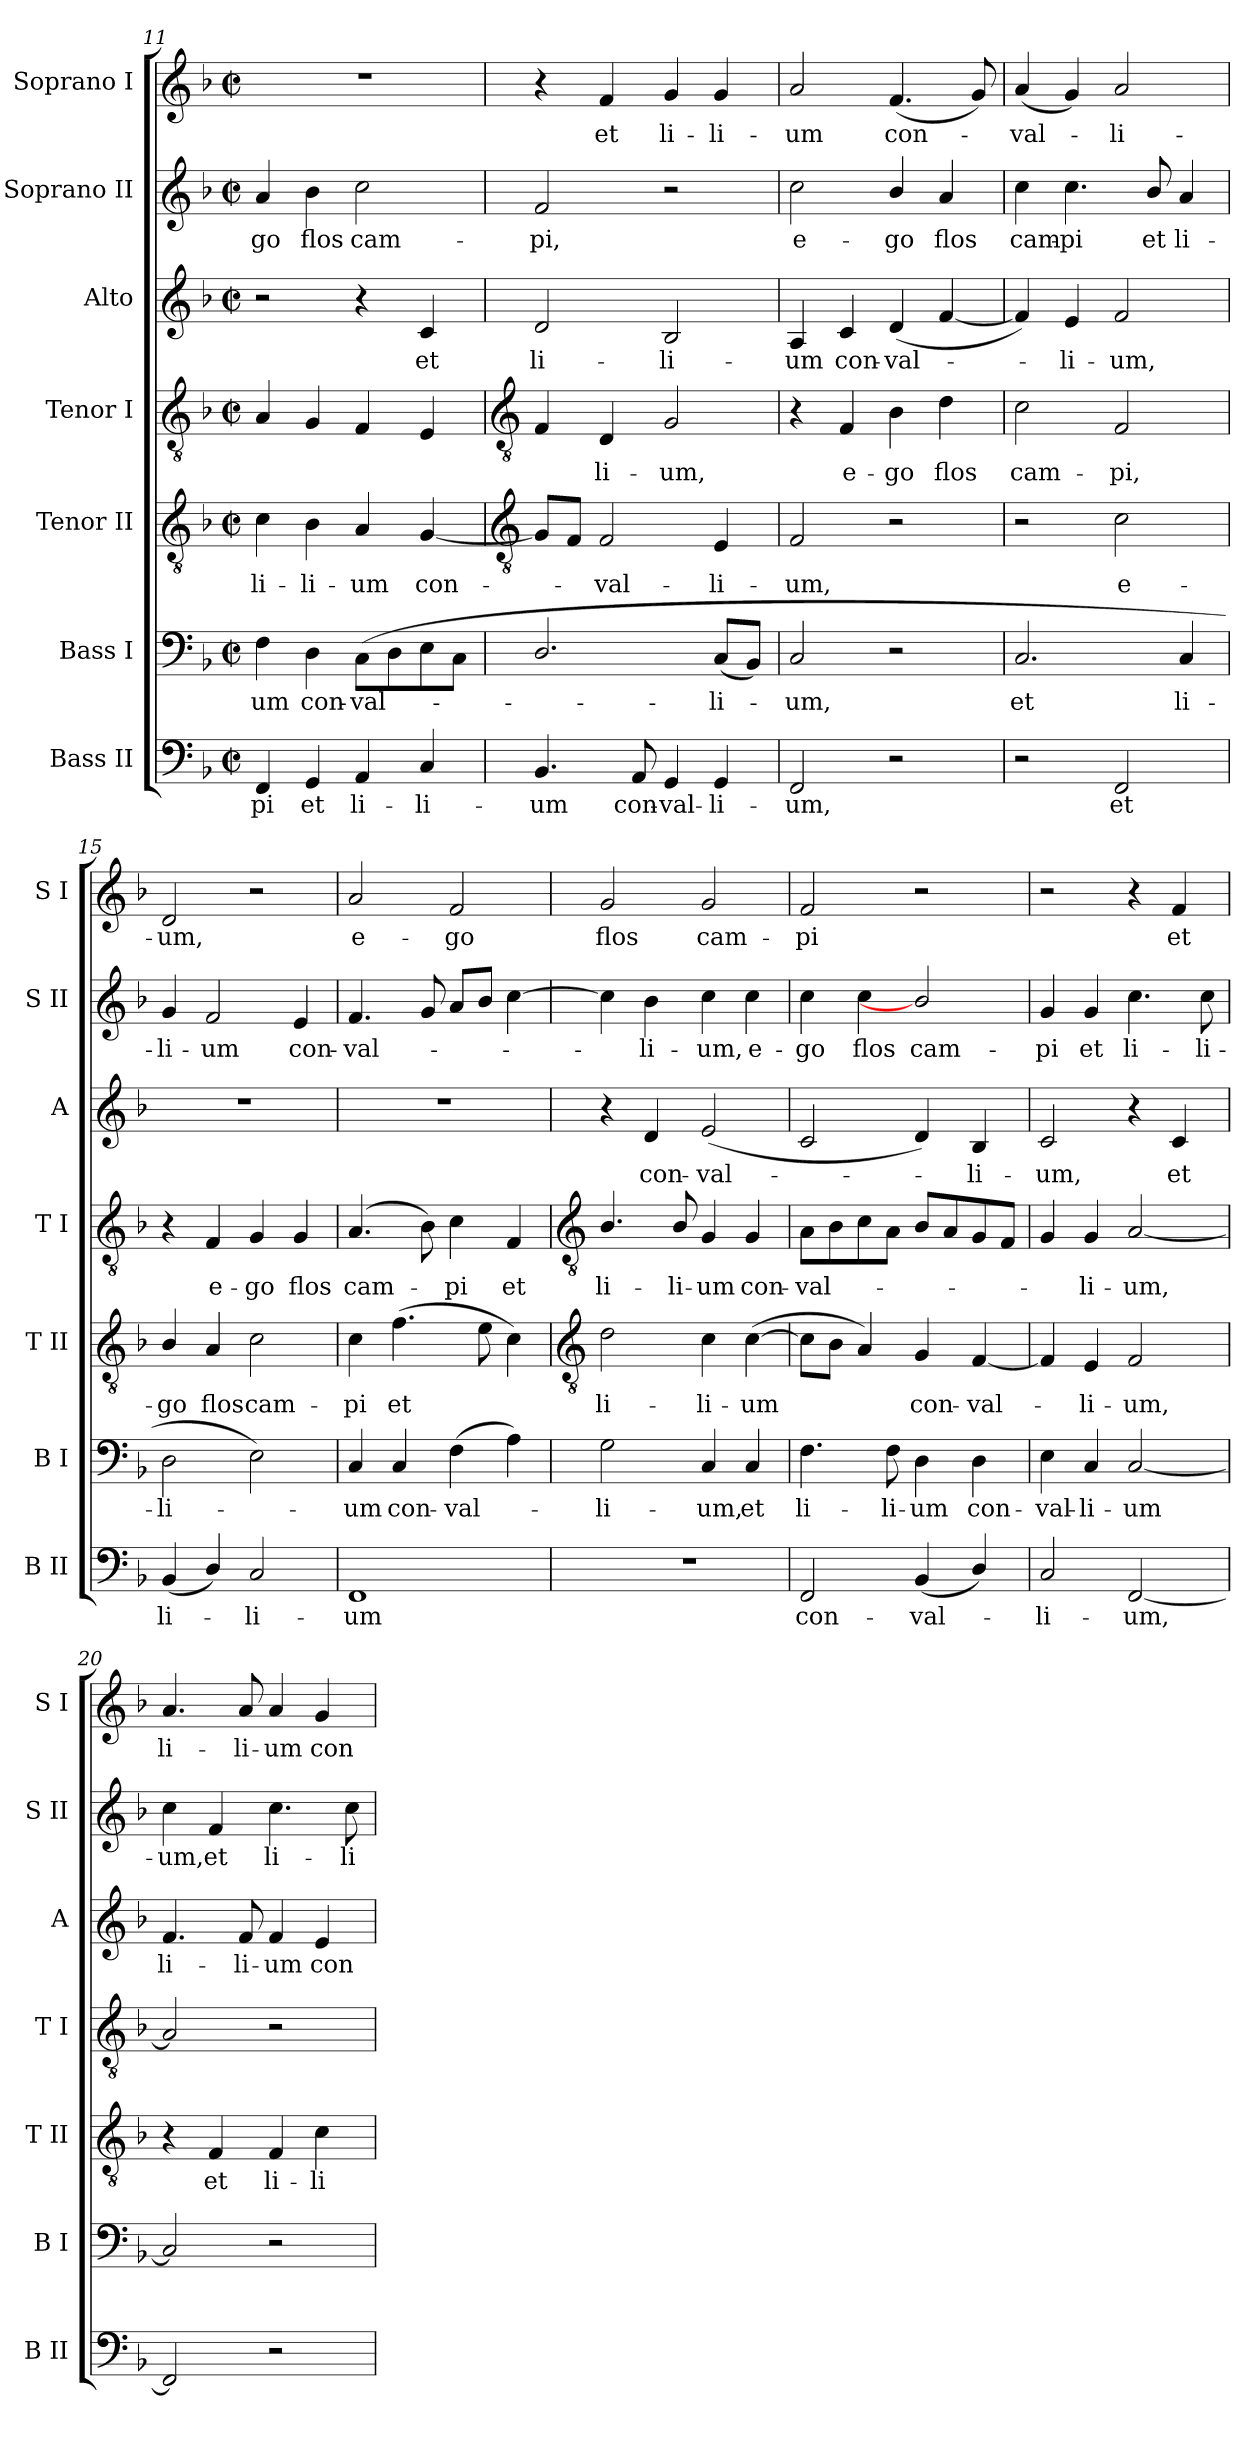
**kern	**text	**kern	**text	**kern	**text	**kern	**text	**kern	**text	**kern	**text	**kern	**text
*part7	*part7	*part6	*part6	*part5	*part5	*part4	*part4	*part3	*part3	*part2	*part2	*part1	*part1
*staff7	*staff7	*staff6	*staff6	*staff5	*staff5	*staff4	*staff4	*staff3	*staff3	*staff2	*staff2	*staff1	*staff1
*I"Bass II	*	*I"Bass I	*	*I"Tenor II	*	*I"Tenor I	*	*I"Alto	*	*I"Soprano II	*	*I"Soprano I	*
*I'B II	*	*I'B I	*	*I'T II	*	*I'T I	*	*I'A	*	*I'S II	*	*I'S I	*
*clefF4	*	*clefF4	*	*clefGv2	*	*clefGv2	*	*clefG2	*	*clefG2	*	*clefG2	*
*k[b-]	*	*k[b-]	*	*k[b-]	*	*k[b-]	*	*k[b-]	*	*k[b-]	*	*k[b-]	*
*F:	*	*F:	*	*F:	*	*F:	*	*F:	*	*F:	*	*F:	*
*M2/2	*	*M2/2	*	*M2/2	*	*M2/2	*	*M2/2	*	*M2/2	*	*M2/2	*
*met(c|)	*	*met(c|)	*	*met(c|)	*	*met(c|)	*	*met(c|)	*	*met(c|)	*	*met(c|)	*
=11	=11	=11	=11	=11	=11	=11	=11	=11	=11	=11	=11	=11	=11
!	!LO:LY:b	!	!LO:LY:b	!	!LO:LY:b	!	!	!	!	!	!LO:LY:b	!	!
4FF	-pi	4F	-um	4c	li-	4A	.	2r	.	4a	-go	1r	.
!	!LO:LY:b	!	!LO:LY:b	!	!LO:LY:b	!	!	!	!	!	!LO:LY:b	!	!
4GG	et	4D	con-	4B-	-li-	4G	.	.	.	4b-	flos	.	.
!	!LO:LY:b	!	!LO:LY:b	!	!LO:LY:b	!	!	!	!	!	!LO:LY:b	!	!
4AA	li-	(>8CL	-val-	4A	-um	4F	.	4r	.	2cc	cam-	.	.
.	.	8D	.	.	.	.	.	.	.	.	.	.	.
!	!LO:LY:b	!	!	!	!LO:LY:b	!	!	!	!LO:LY:b	!	!	!	!
4C	-li-	8E	.	[4G	con-	4E	.	4c	et	.	.	.	.
.	.	8CJ	.	.	.	.	.	.	.	.	.	.	.
!!LO:LB:g=z
=12	=12	=12	=12	=12	=12	=12	=12	=12	=12	=12	=12	=12	=12
*	*	*	*	*clefGv2	*	*clefGv2	*	*	*	*	*	*	*
!	!LO:LY:b	!	!	!	!	!	!	!	!LO:LY:b	!	!LO:LY:b	!	!
4.BB-	-um	2.D/	.	8GL]	.	4F	.	2d	li-	2f	-pi,	4r	.
.	.	.	.	8FJ	.	.	.	.	.	.	.	.	.
!	!	!	!	!	!LO:LY:b	!	!LO:LY:b	!	!	!	!	!	!LO:LY:b
.	.	.	.	2F	val-	4D	li-	.	.	.	.	4f	et
!	!LO:LY:b	!	!	!	!	!	!	!	!	!	!	!	!
8AA	con-	.	.	.	.	.	.	.	.	.	.	.	.
!	!LO:LY:b	!	!	!	!	!	!LO:LY:b	!	!LO:LY:b	!	!	!	!LO:LY:b
4GG	-val-	.	.	.	.	2G	-um,	2B-	-li-	2r	.	4g	li-
!	!LO:LY:b	!	!LO:LY:b	!	!LO:LY:b	!	!	!	!	!	!	!	!LO:LY:b
4GG	-li-	(<8CL	li-	4E	-li-	.	.	.	.	.	.	4g	-li-
.	.	8BB-J)	.	.	.	.	.	.	.	.	.	.	.
=13	=13	=13	=13	=13	=13	=13	=13	=13	=13	=13	=13	=13	=13
!	!LO:LY:b	!	!LO:LY:b	!	!LO:LY:b	!	!	!	!LO:LY:b	!	!LO:LY:b	!	!LO:LY:b
2FF	-um,	2C	um,	2F	-um,	4r	.	4A	-um	2cc	e-	2a	-um
!	!	!	!	!	!	!	!LO:LY:b	!	!LO:LY:b	!	!	!	!
.	.	.	.	.	.	4F	e-	4c	con-	.	.	.	.
!	!	!	!	!	!	!	!LO:LY:b	!	!LO:LY:b	!	!LO:LY:b	!	!LO:LY:b
2r	.	2r	.	2r	.	4B-	-go	(<4d	-val-	4b-/	-go	(<4.f	con-
!	!	!	!	!	!	!	!LO:LY:b	!	!	!	!LO:LY:b	!	!
.	.	.	.	.	.	4d	flos	[4f	.	4a	flos	.	.
.	.	.	.	.	.	.	.	.	.	.	.	8g)	.
=14	=14	=14	=14	=14	=14	=14	=14	=14	=14	=14	=14	=14	=14
!	!	!	!LO:LY:b	!	!	!	!LO:LY:b	!	!	!	!LO:LY:b	!	!LO:LY:b
2r	.	2.C	et	2r	.	2c	cam-	4f])	.	4cc	cam-	(<4a	val-
!	!	!	!	!	!	!	!	!	!LO:LY:b	!	!LO:LY:b	!	!
.	.	.	.	.	.	.	.	4e	li-	4.cc	-pi	4g)	.
!	!LO:LY:b	!	!	!	!LO:LY:b	!	!LO:LY:b	!	!LO:LY:b	!	!	!	!LO:LY:b
2FF	et	.	.	2c	e-	2F	-pi,	2f	-um,	.	.	2a	li-
!	!	!	!	!	!	!	!	!	!	!	!LO:LY:b	!	!
.	.	.	.	.	.	.	.	.	.	8b-/	et	.	.
!	!	!	!LO:LY:b	!	!	!	!	!	!	!	!LO:LY:b	!	!
.	.	4C	li-	.	.	.	.	.	.	4a	li-	.	.
=15	=15	=15	=15	=15	=15	=15	=15	=15	=15	=15	=15	=15	=15
!	!LO:LY:b	!	!LO:LY:b	!	!LO:LY:b	!	!	!	!	!	!LO:LY:b	!	!LO:LY:b
(<4BB-	li-	2D	-li-	4B-/	-go	4r	.	1r	.	4g	-li-	2d	-um,
!	!	!	!	!	!LO:LY:b	!	!LO:LY:b	!	!	!	!LO:LY:b	!	!
4D/)	.	.	.	4A	flos	4F	e-	.	.	2f	-um	.	.
!	!LO:LY:b	!	!	!	!LO:LY:b	!	!LO:LY:b	!	!	!	!	!	!
2C	li-	2E)	.	2c	cam-	4G	-go	.	.	.	.	2r	.
!	!	!	!	!	!	!	!LO:LY:b	!	!	!	!LO:LY:b	!	!
.	.	.	.	.	.	4G	flos	.	.	4e	con-	.	.
=16	=16	=16	=16	=16	=16	=16	=16	=16	=16	=16	=16	=16	=16
!	!LO:LY:b	!	!LO:LY:b	!	!LO:LY:b	!	!LO:LY:b	!	!	!	!LO:LY:b	!	!LO:LY:b
1FF	-um	4C	um	4c	-pi	(<4.A	cam-	1r	.	4.f	-val-	2a	e-
!	!	!	!LO:LY:b	!	!LO:LY:b	!	!	!	!	!	!	!	!
.	.	4C	con-	(>4.f	et	.	.	.	.	.	.	.	.
.	.	.	.	.	.	8B-)	.	.	.	8g	.	.	.
!	!	!	!LO:LY:b	!	!	!	!LO:LY:b	!	!	!	!	!	!LO:LY:b
.	.	(>4F	-val-	.	.	4c	pi	.	.	8aL	.	2f	-go
.	.	.	.	8e	.	.	.	.	.	8b-J	.	.	.
!	!	!	!	!	!	!	!LO:LY:b	!	!	!	!	!	!
.	.	4A)	.	4c)	.	4F	et	.	.	[4cc	.	.	.
!!LO:LB:g=z
=17	=17	=17	=17	=17	=17	=17	=17	=17	=17	=17	=17	=17	=17
*	*	*	*	*clefGv2	*	*clefGv2	*	*	*	*	*	*	*
!	!	!	!LO:LY:b	!	!LO:LY:b	!	!LO:LY:b	!	!	!	!	!	!LO:LY:b
1r	.	2G	li-	2d	li-	4.B-/	li-	4r	.	4cc]	.	2g	flos
!	!	!	!	!	!	!	!	!	!LO:LY:b	!	!LO:LY:b	!	!
.	.	.	.	.	.	.	.	4d	con-	4b-	li-	.	.
!	!	!	!	!	!	!	!LO:LY:b	!	!	!	!	!	!
.	.	.	.	.	.	8B-/	-li-	.	.	.	.	.	.
!	!	!	!LO:LY:b	!	!LO:LY:b	!	!LO:LY:b	!	!LO:LY:b	!	!LO:LY:b	!	!LO:LY:b
.	.	4C	-um,	4c	-li-	4G	-um	(<2e	-val-	4cc	-um,	2g	cam-
!	!	!	!LO:LY:b	!	!LO:LY:b	!	!LO:LY:b	!	!	!	!LO:LY:b	!	!
.	.	4C	et	(>[4c	-um	4G	con-	.	.	4cc	e-	.	.
=18	=18	=18	=18	=18	=18	=18	=18	=18	=18	=18	=18	=18	=18
!	!LO:LY:b	!	!LO:LY:b	!	!	!	!LO:LY:b	!	!	!	!LO:LY:b	!	!LO:LY:b
2FF	con-	4.F	li-	8cL]	.	8AL	-val-	2c	.	4cc	-go	2f	-pi
.	.	.	.	8B-J	.	8B-	.	.	.	.	.	.	.
!	!	!	!	!	!	!	!	!	!	!	!LO:LY:b	!	!
.	.	.	.	4A)	.	8c	.	.	.	4cc	flos	.	.
!	!	!	!LO:LY:b	!	!	!	!	!	!	!	!	!	!
.	.	8F	-li-	.	.	8AJ	.	.	.	.	.	.	.
!	!LO:LY:b	!	!LO:LY:b	!	!LO:LY:b	!	!	!	!	!	!LO:LY:b	!	!
(<4BB-	-val-	4D	-um	4G	con-	8B-L	.	4d)	.	2b-/]	cam-	2r	.
.	.	.	.	.	.	8A	.	.	.	.	.	.	.
!	!	!	!LO:LY:b	!	!LO:LY:b	!	!	!	!LO:LY:b	!	!	!	!
4D/)	.	4D	con-	[4F	-val-	8G	.	4B-	li-	.	.	.	.
.	.	.	.	.	.	8FJ	.	.	.	.	.	.	.
=19	=19	=19	=19	=19	=19	=19	=19	=19	=19	=19	=19	=19	=19
!	!LO:LY:b	!	!LO:LY:b	!	!	!	!	!	!LO:LY:b	!	!LO:LY:b	!	!
2C	li-	4E	-val-	4F]	.	4G	.	2c	-um,	4g	-pi	2r	.
!	!	!	!LO:LY:b	!	!LO:LY:b	!	!LO:LY:b	!	!	!	!LO:LY:b	!	!
.	.	4C	-li-	4E	li-	4G	li-	.	.	4g	et	.	.
!	!LO:LY:b	!	!LO:LY:b	!	!LO:LY:b	!	!LO:LY:b	!	!	!	!LO:LY:b	!	!
[2FF	-um,	[2C	-um	2F	-um,	[2A	-um,	4r	.	4.cc	li-	4r	.
!	!	!	!	!	!	!	!	!	!LO:LY:b	!	!	!	!LO:LY:b
.	.	.	.	.	.	.	.	4c	et	.	.	4f	et
!	!	!	!	!	!	!	!	!	!	!	!LO:LY:b	!	!
.	.	.	.	.	.	.	.	.	.	8cc	-li-	.	.
=20	=20	=20	=20	=20	=20	=20	=20	=20	=20	=20	=20	=20	=20
!	!	!	!	!	!	!	!	!	!LO:LY:b	!	!LO:LY:b	!	!LO:LY:b
2FF]	.	2C]	.	4r	.	2A]	.	4.f	li-	4cc	-um,	4.a	li-
!	!	!	!	!	!LO:LY:b	!	!	!	!	!	!LO:LY:b	!	!
.	.	.	.	4F	et	.	.	.	.	4f	et	.	.
!	!	!	!	!	!	!	!	!	!LO:LY:b	!	!	!	!LO:LY:b
.	.	.	.	.	.	.	.	8f	-li-	.	.	8a	-li-
!	!	!	!	!	!LO:LY:b	!	!	!	!LO:LY:b	!	!LO:LY:b	!	!LO:LY:b
2r	.	2r	.	4F	li-	2r	.	4f	-um	4.cc	li-	4a	-um
!	!	!	!	!	!LO:LY:b	!	!	!	!LO:LY:b	!	!	!	!LO:LY:b
.	.	.	.	4c	-li-	.	.	4e	con-	.	.	4g	con-
!	!	!	!	!	!	!	!	!	!	!	!LO:LY:b	!	!
.	.	.	.	.	.	.	.	.	.	8cc	-li-	.	.
=	=	=	=	=	=	=	=	=	=	=	=	=	=
*-	*-	*-	*-	*-	*-	*-	*-	*-	*-	*-	*-	*-	*-
